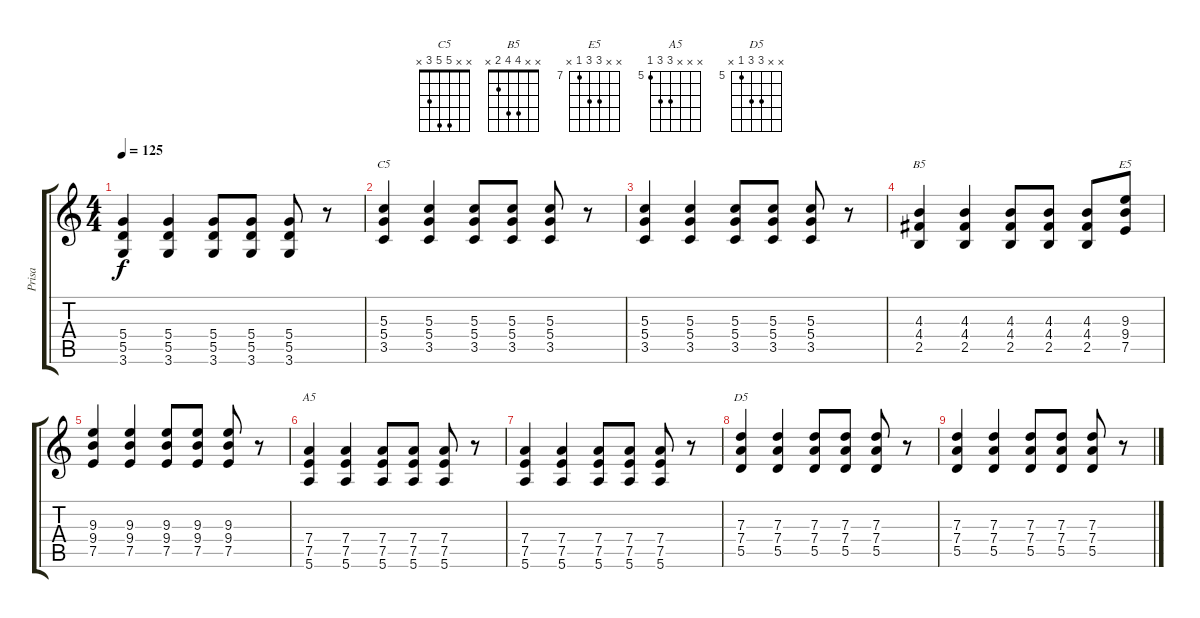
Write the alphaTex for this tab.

\track ("Prisa" "Prisa") {instrument distortionguitar}
\staff {score tabs}
\tuning (E4 B3 G3 D3 A2 E2) {hide}
\chord ("C5" x x 5 5 3 x)
\chord ("B5" x x 4 4 2 x)
\chord ("E5" x x 9 9 7 x) {firstfret 7}
\chord ("A5" x x x 7 7 5) {firstfret 5}
\chord ("D5" x x 7 7 5 x) {firstfret 5}
\ts (4 4)
\tempo 125
\clef g2
\ks c
(5.4 5.5 3.6).4{dy f} (5.4 5.5 3.6).4 (5.4 5.5 3.6).8 (5.4 5.5 3.6).8 (5.4 5.5 3.6).8 r.8 |
(5.3 5.4 3.5).4{ch "C5"} (5.3 5.4 3.5).4 (5.3 5.4 3.5).8 (5.3 5.4 3.5).8 (5.3 5.4 3.5).8 r.8 |
(5.3 5.4 3.5).4 (5.3 5.4 3.5).4 (5.3 5.4 3.5).8 (5.3 5.4 3.5).8 (5.3 5.4 3.5).8 r.8 |
(4.3 4.4 2.5).4{ch "B5"} (4.3 4.4 2.5).4 (4.3 4.4 2.5).8 (4.3 4.4 2.5).8 (4.3 4.4 2.5).8 (9.3 9.4 7.5).8{ch "E5"} |
(9.3 9.4 7.5).4 (9.3 9.4 7.5).4 (9.3 9.4 7.5).8 (9.3 9.4 7.5).8 (9.3 9.4 7.5).8 r.8 |
(7.4 7.5 5.6).4{ch "A5"} (7.4 7.5 5.6).4 (7.4 7.5 5.6).8 (7.4 7.5 5.6).8 (7.4 7.5 5.6).8 r.8 |
(7.4 7.5 5.6).4 (7.4 7.5 5.6).4 (7.4 7.5 5.6).8 (7.4 7.5 5.6).8 (7.4 7.5 5.6).8 r.8 |
(7.3 7.4 5.5).4{ch "D5"} (7.3 7.4 5.5).4 (7.3 7.4 5.5).8 (7.3 7.4 5.5).8 (7.3 7.4 5.5).8 r.8 |
(7.3 7.4 5.5).4 (7.3 7.4 5.5).4 (7.3 7.4 5.5).8 (7.3 7.4 5.5).8 (7.3 7.4 5.5).8 r.8
